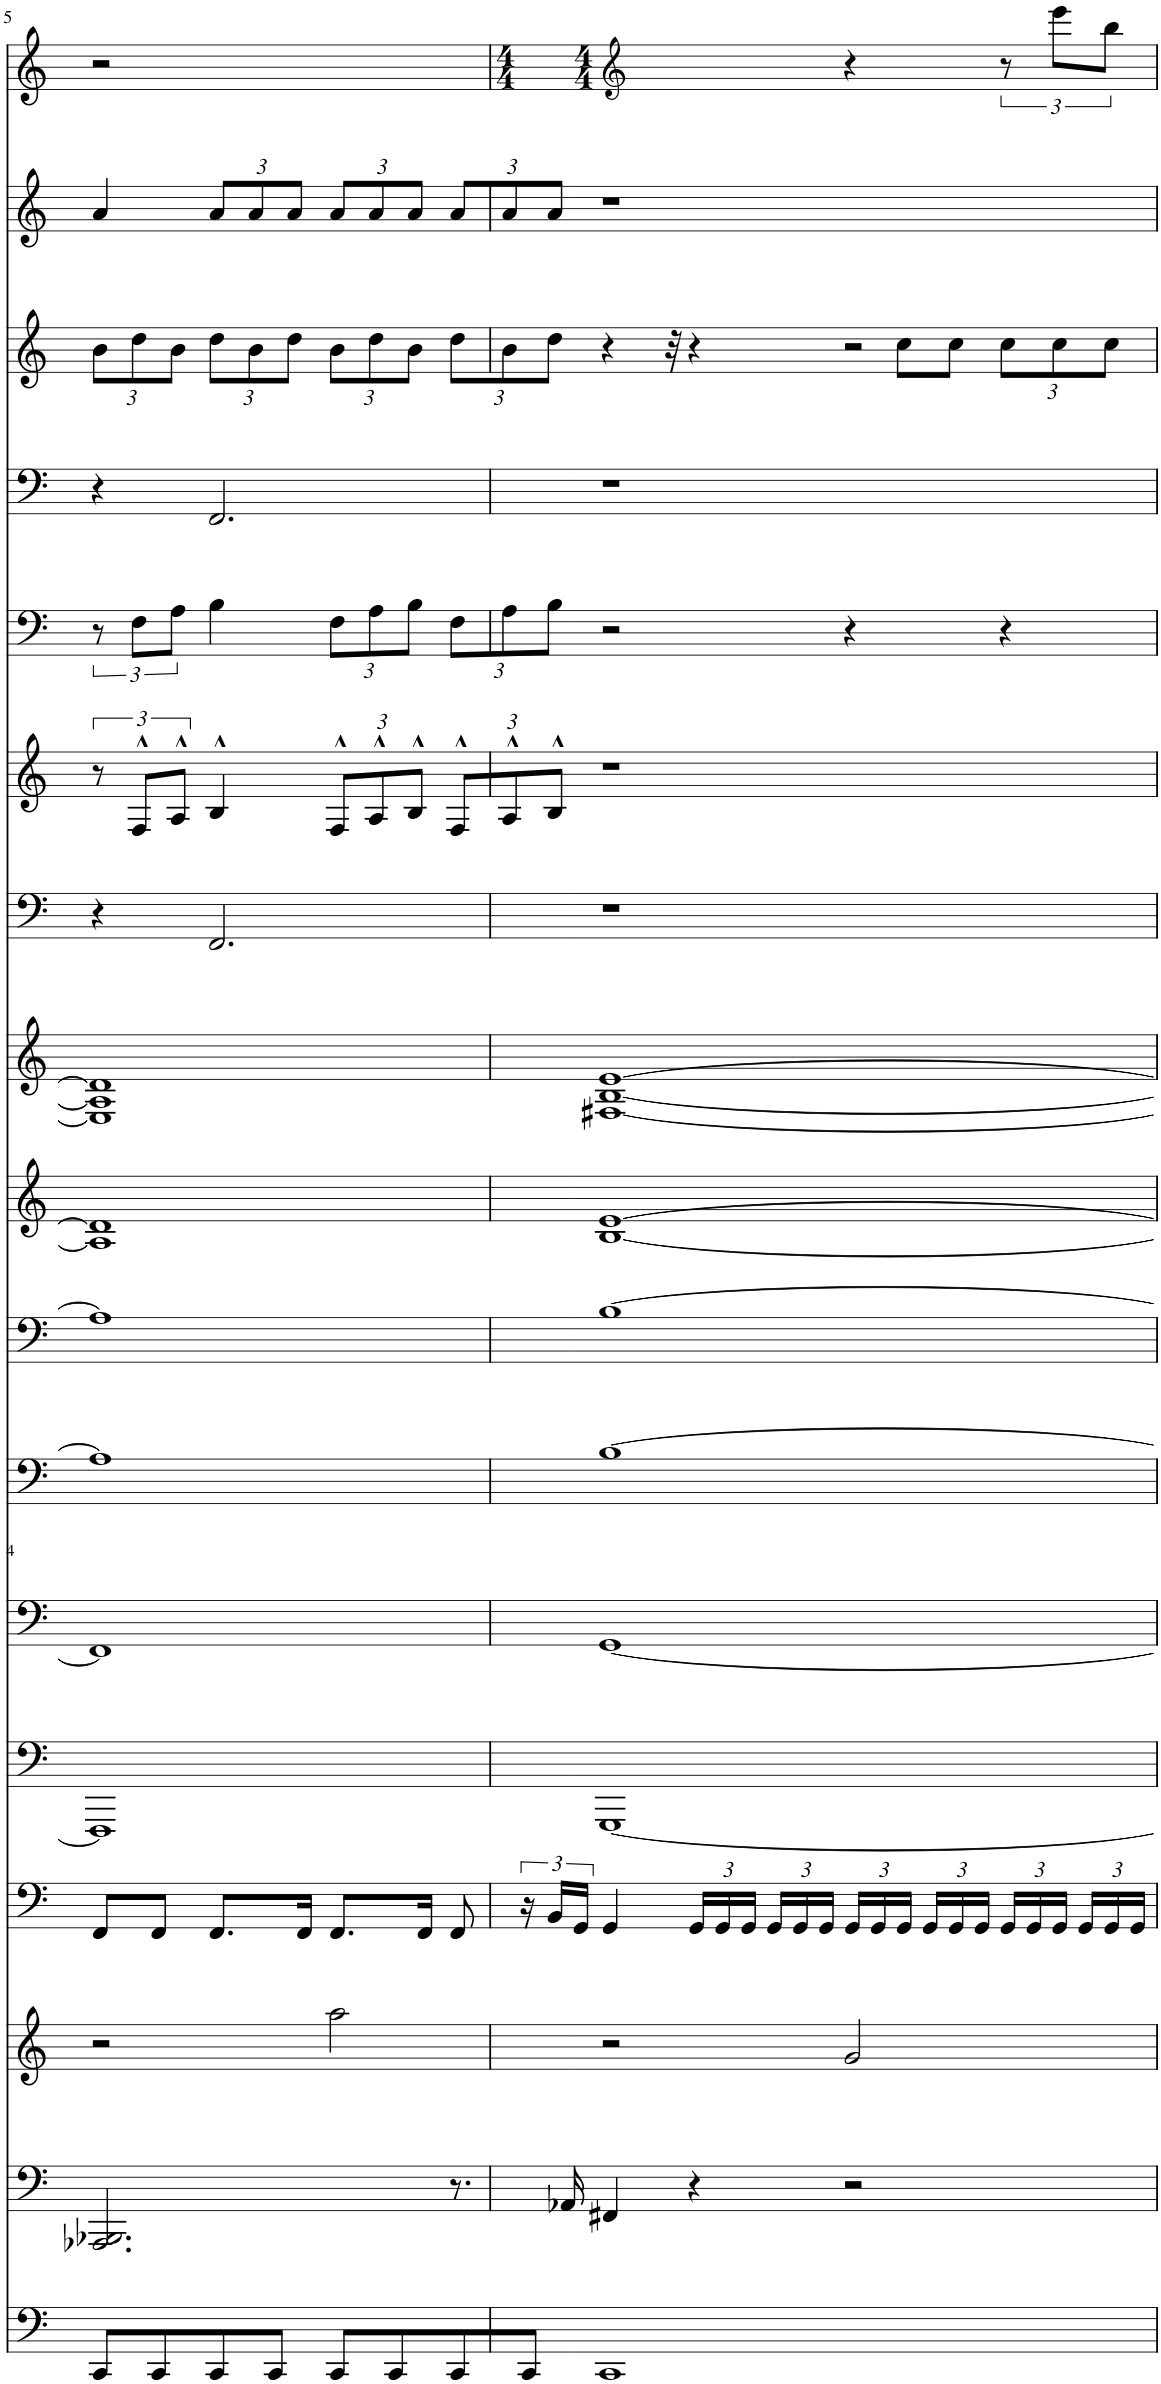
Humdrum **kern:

**kern	**kern	**kern	**kern	**kern	**kern	**kern	**kern	**kern	**kern	**kern	**kern	**kern	**kern	**kern	**kern	**kern
*part17	*part16	*part15	*part14	*part13	*part12	*part11	*part10	*part9	*part8	*part7	*part6	*part5	*part4	*part3	*part2	*part1
*staff17	*staff16	*staff15	*staff14	*staff13	*staff12	*staff11	*staff10	*staff9	*staff8	*staff7	*staff6	*staff5	*staff4	*staff3	*staff2	*staff1
*I"Bass Drum	*I"Cymbals	*I"Triangle / Chimes	*I"Timpani+	*I"Tuba	*I"B. Trombones	*I"Euphonium	*I"Trombones	*I"Trumpets	*I"Horns	*I"Baritone Sax	*I"Tenor Sax	*I"Bassoons	*I"B. Clarinet	*I"Clarinets	*I"Oboes	*I"Flutes
*	*	*I'Ch	*	*	*	*	*	*	*	*	*	*	*	*	*	*
!!LO:PB:g=z
*clefF4	*clefF4	*clefG2	*clefF4	*clefF4	*clefF4	*clefF4	*clefF4	*clefG2	*clefG2	*clefF4	*clefG2	*clefF4	*clefF4	*clefG2	*clefG2	*clefG2
*k[]	*k[]	*k[]	*k[]	*k[]	*k[]	*k[]	*k[]	*k[]	*k[]	*k[]	*k[]	*k[]	*k[]	*k[]	*k[]	*k[]
*M4/4	*M4/4	*M4/4	*M4/4	*M4/4	*M4/4	*M4/4	*M4/4	*M4/4	*M4/4	*M4/4	*M4/4	*M4/4	*M4/4	*M4/4	*M4/4	*M4/4
*	*	*	*	*	*	*	*	*	*	*	*	*	*	*Xbrackettup	*	*
=5	=5	=5	=5	=5	=5	=5	=5	=5	=5	=5	=5	=5	=5	=5	=5	=5
8CC/L	2.AAA-X/ 2.BBB-X/	2r	8FF/L	1FFF]	1FF]	1A]	1A]	1A] 1d]	1E] 1A] 1d]	4r	12r	12r	4r	12b\L	4a/	2r
.	.	.	.	.	.	.	.	.	.	.	12F^^/L	12F\L	.	12dd\	.	.
8CC/	.	.	8FF/J	.	.	.	.	.	.	.	.	.	.	.	.	.
.	.	.	.	.	.	.	.	.	.	.	12A^^/J	12A\J	.	12b\J	.	.
*	*	*	*	*	*	*	*	*	*	*	*	*	*	*	*Xbrackettup	*
8CC/	.	.	8.FF/L	.	.	.	.	.	.	2.FF/	4B^^/	4B\	2.FF/	12dd\L	12a/L	.
.	.	.	.	.	.	.	.	.	.	.	.	.	.	12b\	12a/	.
8CC/J	.	.	.	.	.	.	.	.	.	.	.	.	.	.	.	.
.	.	.	.	.	.	.	.	.	.	.	.	.	.	12dd\J	12a/J	.
.	.	.	16FF/Jk	.	.	.	.	.	.	.	.	.	.	.	.	.
*	*	*	*	*	*	*	*	*	*	*	*Xbrackettup	*Xbrackettup	*	*	*	*
8CC/L	.	2aa\	8.FF/L	.	.	.	.	.	.	.	12F^^/L	12F\L	.	12b\L	12a/L	2ryy
.	.	.	.	.	.	.	.	.	.	.	12A^^/	12A\	.	12dd\	12a/	.
8CC/	.	.	.	.	.	.	.	.	.	.	.	.	.	.	.	.
.	.	.	.	.	.	.	.	.	.	.	12B^^/J	12B\J	.	12b\J	12a/J	.
.	.	.	16FF/Jk	.	.	.	.	.	.	.	.	.	.	.	.	.
8CC/	8.r	.	8FF/	.	.	.	.	.	.	.	12F^^/L	12F\L	.	12dd\L	12a/L	.
.	.	.	.	.	.	.	.	.	.	.	12A^^/	12A\	.	12b\	12a/	.
8CC/J	.	.	24r	.	.	.	.	.	.	.	.	.	.	.	.	.
.	.	.	24BB/LL	.	.	.	.	.	.	.	12B^^/J	12B\J	.	12dd\J	12a/J	.
.	16AA-X/	.	.	.	.	.	.	.	.	.	.	.	.	.	.	.
.	.	.	24GG/JJ	.	.	.	.	.	.	.	.	.	.	.	.	.
=6	=6	=6	=6	=6	=6	=6	=6	=6	=6	=6	=6	=6	=6	=6	=6	=6
*	*	*	*	*	*	*	*	*	*	*	*	*	*	*	*	*clefG2
*	*	*	*	*	*	*	*	*	*	*	*	*	*	*	*	*M4/4
1CC	4FF#X/	2r	4GG/	[1GGG	[1GG	[1B	[1B	[1B [1e	[1F#X [1B [1e	1r	1r	2r	1r	4r	1r	2ryy
*	*	*	*Xbrackettup	*	*	*	*	*	*	*	*	*	*	*	*	*
.	4r	.	24GG/LL	.	.	.	.	.	.	.	.	.	.	32r	.	.
.	.	.	.	.	.	.	.	.	.	.	.	.	.	4r	.	.
.	.	.	24GG/	.	.	.	.	.	.	.	.	.	.	.	.	.
.	.	.	24GG/JJ	.	.	.	.	.	.	.	.	.	.	.	.	.
.	.	.	24GG/LL	.	.	.	.	.	.	.	.	.	.	.	.	.
.	.	.	24GG/	.	.	.	.	.	.	.	.	.	.	.	.	.
.	.	.	24GG/JJ	.	.	.	.	.	.	.	.	.	.	.	.	.
.	2r	2g/	24GG/LL	.	.	.	.	.	.	.	.	4r	.	.	.	4r
.	.	.	.	.	.	.	.	.	.	.	.	.	.	2r	.	.
.	.	.	24GG/	.	.	.	.	.	.	.	.	.	.	.	.	.
.	.	.	24GG/JJ	.	.	.	.	.	.	.	.	.	.	.	.	.
.	.	.	24GG/LL	.	.	.	.	.	.	.	.	.	.	.	.	.
.	.	.	24GG/	.	.	.	.	.	.	.	.	.	.	.	.	.
.	.	.	24GG/JJ	.	.	.	.	.	.	.	.	.	.	.	.	.
.	.	.	24GG/LL	.	.	.	.	.	.	.	.	4r	.	.	.	12r
.	.	.	24GG/	.	.	.	.	.	.	.	.	.	.	.	.	.
.	.	.	24GG/JJ	.	.	.	.	.	.	.	.	.	.	.	.	12eee\L
.	.	.	24GG/LL	.	.	.	.	.	.	.	.	.	.	.	.	.
.	.	.	24GG/	.	.	.	.	.	.	.	.	.	.	.	.	12bb\J
.	.	.	24GG/JJ	.	.	.	.	.	.	.	.	.	.	.	.	.
96%43ryy	96%43ryy	96%43ryy	96%43ryy	96%43ryy	96%43ryy	96%43ryy	96%43ryy	96%43ryy	96%43ryy	96%43ryy	96%43ryy	96%43ryy	96%43ryy	.	96%43ryy	96%43ryy
.	.	.	.	.	.	.	.	.	.	.	.	.	.	12cc\L	.	.
.	.	.	.	.	.	.	.	.	.	.	.	.	.	12cc\J	.	.
.	.	.	.	.	.	.	.	.	.	.	.	.	.	12cc\L	.	.
.	.	.	.	.	.	.	.	.	.	.	.	.	.	12cc\	.	.
.	.	.	.	.	.	.	.	.	.	.	.	.	.	12cc\J	.	.
=	=	=	=	=	=	=	=	=	=	=	=	=	=	=	=	=
*-	*-	*-	*-	*-	*-	*-	*-	*-	*-	*-	*-	*-	*-	*-	*-	*-
